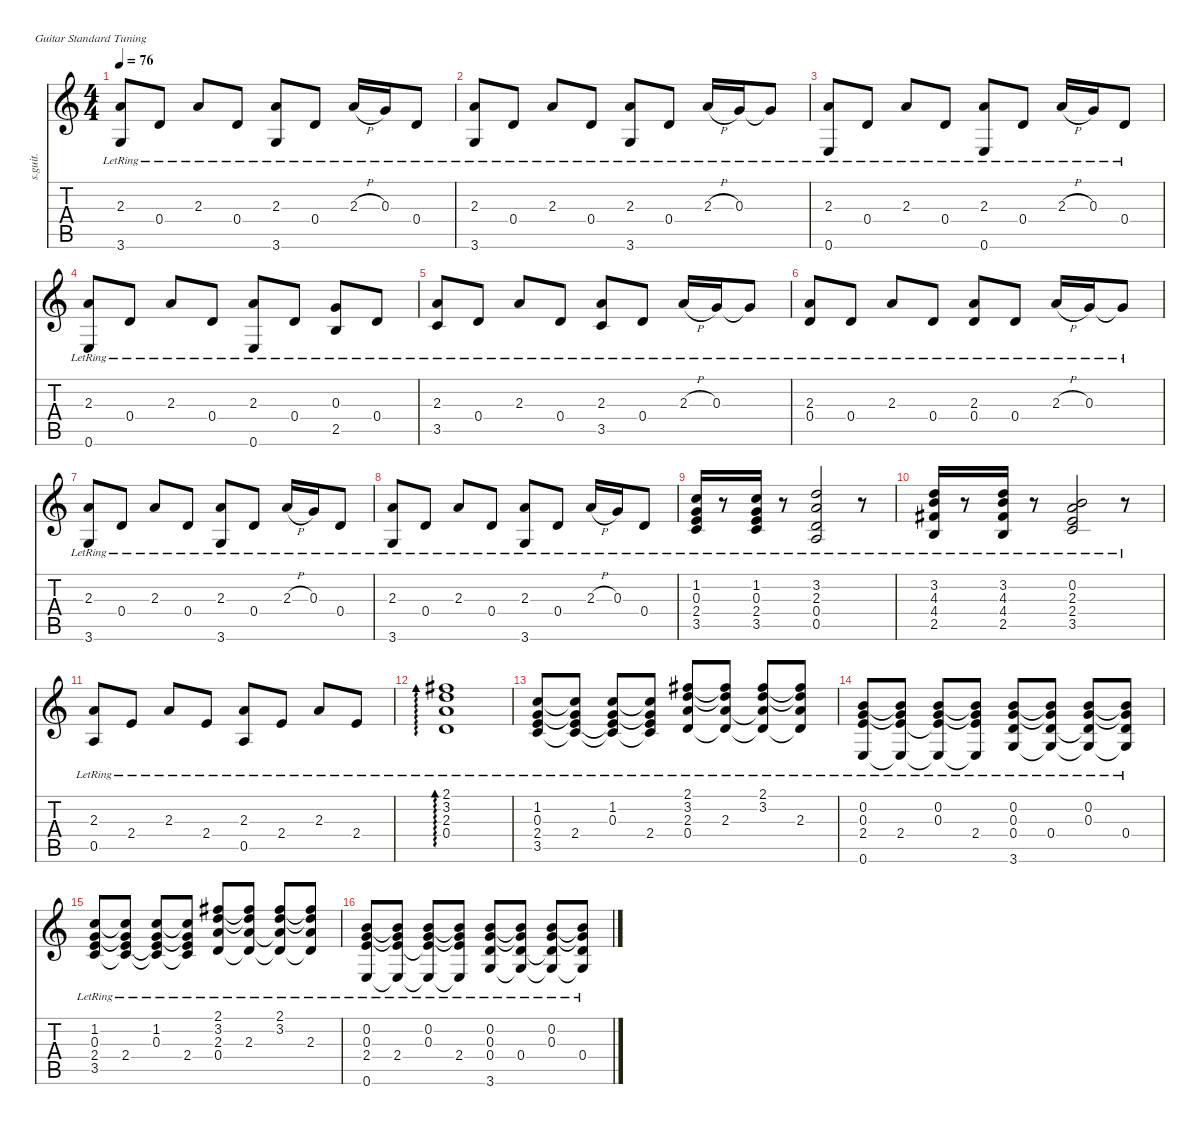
\defaultSystemsLayout 4
\hideDynamics
\bracketExtendMode nobrackets
\otherSystemsTrackNameOrientation horizontal
\track ("右下" "s.guit.") {instrument acousticguitarsteel}
\staff {score tabs}
\tuning (E4 B3 G3 D3 A2 E2)
\ts (4 4)
\tempo 76
\clef g2
\ks c
(3.6{lr} 2.3{lr}).8{dy mf instrument acousticguitarsteel} 0.4{lr}.8 2.3{lr}.8 0.4{lr}.8 (3.6{lr} 2.3{lr}).8 0.4{lr}.8 2.3{h lr}.16 0.3{lr}.16 0.4{lr}.8 |
(3.6{lr} 2.3{lr}).8 0.4{lr}.8 2.3{lr}.8 0.4{lr}.8 (3.6{lr} 2.3{lr}).8 0.4{lr}.8 2.3{h lr}.16 0.3{lr}.16 0.3{lr t}.8 |
(0.6{lr} 2.3{lr}).8 0.4{lr}.8 2.3{lr}.8 0.4{lr}.8 (0.6{lr} 2.3{lr}).8 0.4{lr}.8 2.3{h lr}.16 0.3{lr}.16 0.4{lr}.8 |
(0.6{lr} 2.3{lr}).8 0.4{lr}.8 2.3{lr}.8 0.4{lr}.8 (0.6{lr} 2.3{lr}).8 0.4{lr}.8 (0.3{lr} 2.5{lr}).8 0.4{lr}.8 |
(3.5{lr} 2.3{lr}).8 0.4{lr}.8 2.3{lr}.8 0.4{lr}.8 (3.5{lr} 2.3{lr}).8 0.4{lr}.8 2.3{h lr}.16 0.3{lr}.16 0.3{lr t}.8 |
(0.4{lr} 2.3{lr}).8 0.4{lr}.8 2.3{lr}.8 0.4{lr}.8 (2.3{lr} 0.4{lr}).8 0.4{lr}.8 2.3{h lr}.16 0.3{lr}.16 0.3{lr t}.8 |
(3.6{lr} 2.3{lr}).8 0.4{lr}.8 2.3{lr}.8 0.4{lr}.8 (3.6{lr} 2.3{lr}).8 0.4{lr}.8 2.3{h lr}.16 0.3{lr}.16 0.4{lr}.8 |
(3.6{lr} 2.3{lr}).8 0.4{lr}.8 2.3{lr}.8 0.4{lr}.8 (3.6{lr} 2.3{lr}).8 0.4{lr}.8 2.3{h lr}.16 0.3{lr}.16 0.4{lr}.8 |
(3.5{lr} 2.4{lr} 0.3{lr} 1.2{lr}).16 r.8 (3.5{lr} 2.4{lr} 0.3{lr} 1.2{lr}).16 r.8 (0.5{lr} 0.4{lr} 2.3{lr} 3.2{lr}).2 r.8 |
(2.5{lr} 4.3{lr} 3.2{lr} 4.4{lr}).16 r.8 (2.5{lr} 4.3{lr} 3.2{lr} 4.4{lr}).16 r.8 (3.5{lr} 2.3{lr} 2.4{lr} 0.2{lr}).2 r.8 |
(0.5{lr} 2.3{lr}).8 2.4{lr}.8 2.3{lr}.8 2.4{lr}.8 (0.5{lr} 2.3{lr}).8 2.4{lr}.8 2.3{lr}.8 2.4{lr}.8 |
(0.4{lr} 2.3{lr} 3.2{lr} 2.1{lr}).1{ad 0} |
(3.5{lr} 2.4{lr} 0.3{lr} 1.2{lr}).8 (2.4{lr} 1.2{lr t} 0.3{lr t} 3.5{lr t}).8 (0.3{lr} 1.2{lr} 3.5{lr t} 2.4{lr t}).8 (2.4{lr} 3.5{lr t} 0.3{lr t} 1.2{lr t}).8 (0.4{lr} 2.3{lr} 3.2{lr} 2.1{lr}).8 (0.4{lr t} 2.3{lr} 3.2{lr t} 2.1{lr t}).8 (0.4{lr t} 2.3{lr t} 3.2{lr} 2.1{lr}).8 (0.4{lr t} 2.3{lr} 3.2{lr t} 2.1{lr t}).8 |
(0.6{lr} 2.4{lr} 0.3{lr} 0.2{lr}).8 (0.6{lr t} 2.4{lr} 0.3{lr t} 0.2{lr t}).8 (0.6{lr t} 2.4{lr t} 0.3{lr} 0.2{lr}).8 (0.6{lr t} 2.4{lr} 0.3{lr t} 0.2{lr t}).8 (3.6{lr} 0.4{lr} 0.3{lr} 0.2{lr}).8 (3.6{lr t} 0.4{lr} 0.3{lr t} 0.2{lr t}).8 (3.6{lr t} 0.4{lr t} 0.3{lr} 0.2{lr}).8 (3.6{lr t} 0.4{lr} 0.3{lr t} 0.2{lr t}).8 |
(3.5{lr} 2.4{lr} 0.3{lr} 1.2{lr}).8 (2.4{lr} 1.2{lr t} 0.3{lr t} 3.5{lr t}).8 (0.3{lr} 1.2{lr} 3.5{lr t} 2.4{lr t}).8 (2.4{lr} 3.5{lr t} 0.3{lr t} 1.2{lr t}).8 (0.4{lr} 2.3{lr} 3.2{lr} 2.1{lr}).8 (0.4{lr t} 2.3{lr} 3.2{lr t} 2.1{lr t}).8 (0.4{lr t} 2.3{lr t} 3.2{lr} 2.1{lr}).8 (0.4{lr t} 2.3{lr} 3.2{lr t} 2.1{lr t}).8 |
(0.6{lr} 2.4{lr} 0.3{lr} 0.2{lr}).8 (0.6{lr t} 2.4{lr} 0.3{lr t} 0.2{lr t}).8 (0.6{lr t} 2.4{lr t} 0.3{lr} 0.2{lr}).8 (0.6{lr t} 2.4{lr} 0.3{lr t} 0.2{lr t}).8 (3.6{lr} 0.4{lr} 0.3{lr} 0.2{lr}).8 (3.6{lr t} 0.4{lr} 0.3{lr t} 0.2{lr t}).8 (3.6{lr t} 0.4{lr t} 0.3{lr} 0.2{lr}).8 (3.6{lr t} 0.4{lr} 0.3{lr t} 0.2{lr t}).8
